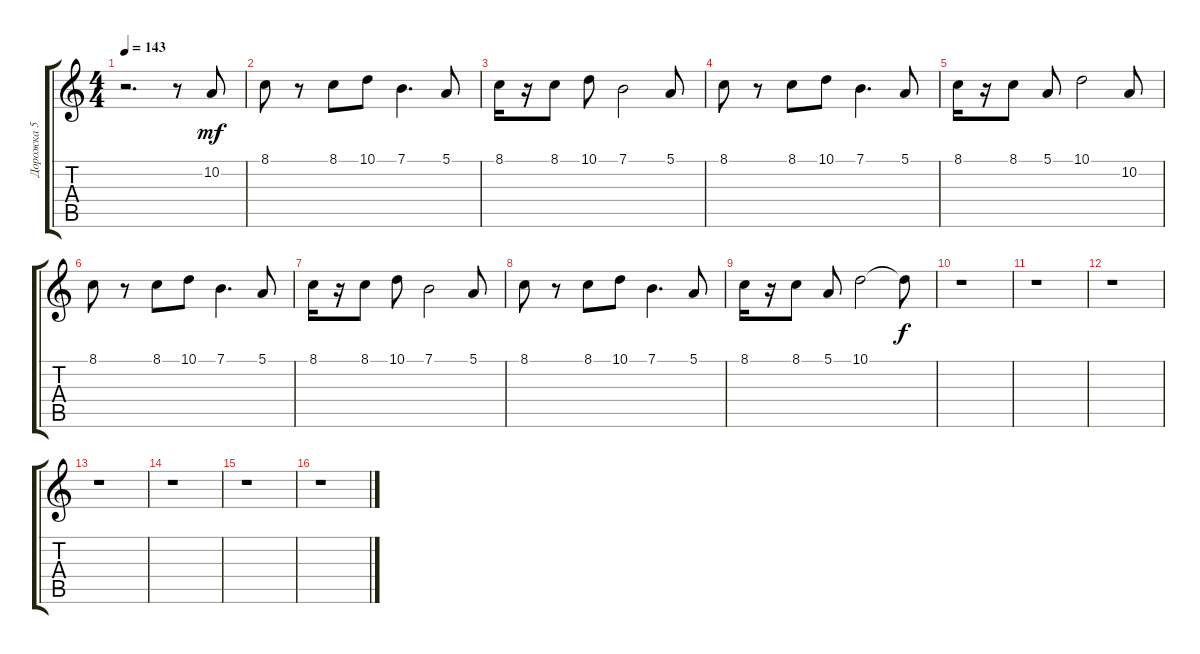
\track ("Дорожка 5" "Дорожка 5") {instrument synthbrass1}
\staff {score tabs}
\tuning (E4 B3 G3 D3 A2 E2) {hide}
\ts (4 4)
\tempo 143
\clef g2
\ks c
r.2{d dy mf} r.8 10.2.8 |
8.1.8 r.8 8.1.8 10.1.8 7.1.4{d} 5.1.8 |
8.1.16 r.16 8.1.8 10.1.8 7.1.2 5.1.8 |
8.1.8 r.8 8.1.8 10.1.8 7.1.4{d} 5.1.8 |
8.1.16 r.16 8.1.8 5.1.8 10.1.2 10.2.8 |
8.1.8 r.8 8.1.8 10.1.8 7.1.4{d} 5.1.8 |
8.1.16 r.16 8.1.8 10.1.8 7.1.2 5.1.8 |
8.1.8 r.8 8.1.8 10.1.8 7.1.4{d} 5.1.8 |
8.1.16 r.16 8.1.8 5.1.8 10.1.2 10.1{t}.8{dy f} |
r.1 |
r.1 |
r.1 |
r.1 |
r.1 |
r.1 |
r.1
